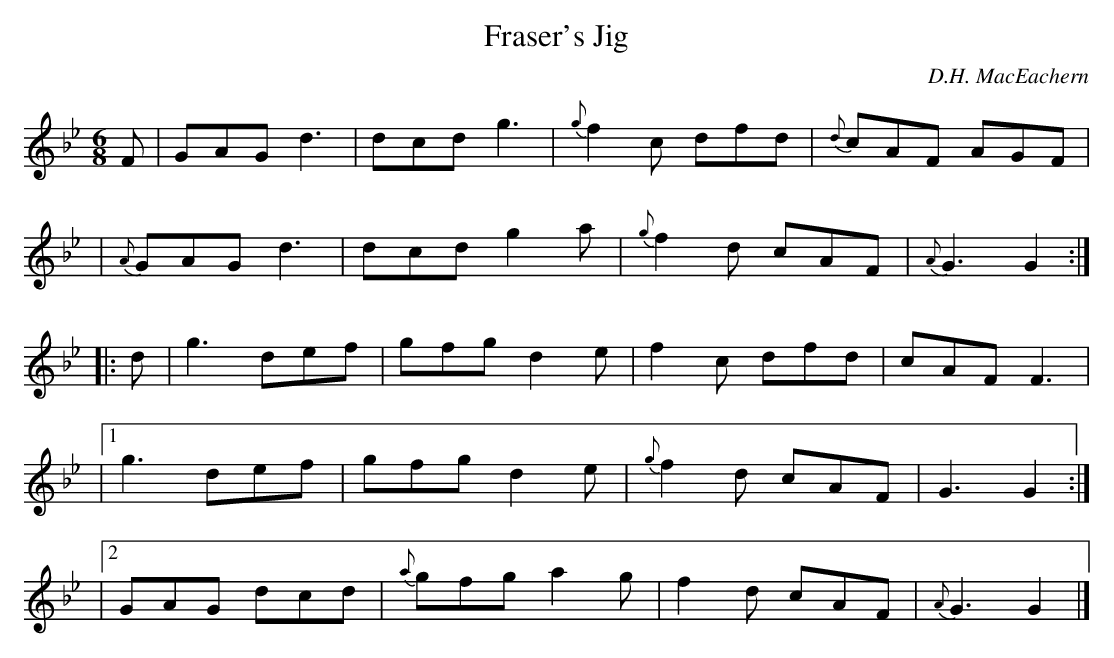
X:1
T: Fraser's Jig
C: D.H. MacEachern
M: 6/8
L: 1/8
K: Gm
F | GAG d3 | dcd g3 | {g}f2c dfd | {d}cAF AGF |
| {A}GAG d3 | dcd g2a | {g}f2d cAF | {A}G3 G2 :|
|: d | g3 def | gfg d2e | f2c dfd | cAF F3 |
|[1 g3 def | gfg d2e | {g}f2d cAF | G3 G2 :|
|[2 GAG dcd | {a}gfg a2g | f2d cAF | {A}G3 G2 |]
